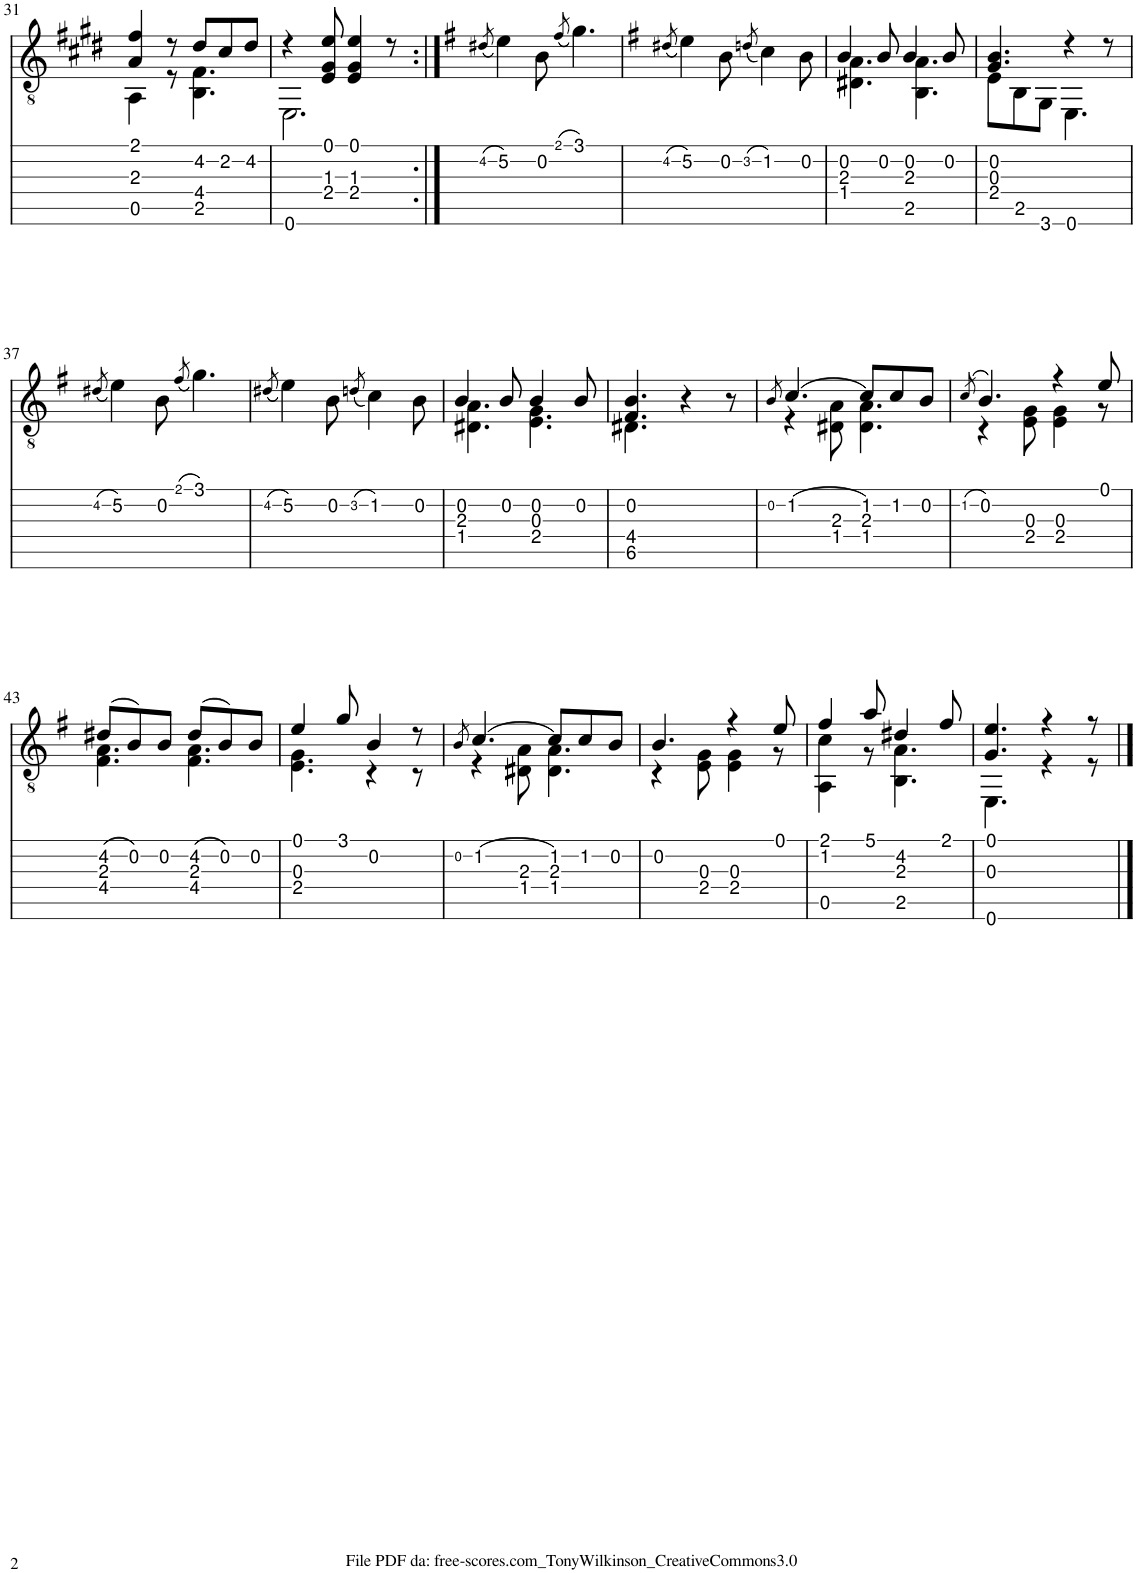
**kern	**kern
*part1	*part1
*staff2	*staff1
*I"Guitar	*
*I'Guit.	*
!!LO:PB:g=z
*	*clefGv2
*k[f#c#g#d#]	*k[f#c#g#d#]
*M6/8	*M6/8
=31	=31
*^	*^
4A 4f#	4AA	4A/ 4f#/	4AA\
8r	8r	8r	8r
8d#L	4.BB 4.F#	8d#/L	4.BB\ 4.F#\
8c#	.	8c#/	.
8d#J	.	8d#/J	.
=32	=32	=32	=32
4r	2.EE	4r	2.EE\
8E 8G# 8e	.	8E/ 8G#/ 8e/	.
4E 4G# 4e	.	4E/ 4G#/ 4e/	.
8r	.	8r	.
*v	*v	*	*
*	*v	*v
=33:|!	=33:|!
*k[f#]	*k[f#]
qd#X	(8qd#X/
4e	4e\)
8B	8B\
qf#	(8qf#/
4.g	4.g\)
=34	=34
*k[f#]	*k[f#]
qd#X	(8qd#X/
4e	4e\)
8B	8B\
qdn	(8qdn/
4c	4c\)
8B	8B\
=35	=35
*^	*^
4B	4.D#X 4.A	4B/	4.D#X\ 4.A\
8B	.	8B/	.
4B	4.BB 4.A	4B/	4.BB\ 4.A\
8B	.	8B/	.
=36	=36	=36	=36
4.G 4.B	8EL	4.G/ 4.B/	8E\L
.	8BB	.	8BB\
.	8GGJ	.	8GG\J
4r	4.EE	4r	4.EE\
8r	.	8r	.
*v	*v	*	*
*	*v	*v
!!LO:LB:g=z
=37	=37
qd#X	(8qd#X/
4e	4e\)
8B	8B\
qf#	(8qf#/
4.g	4.g\)
=38	=38
qd#X	(8qd#X/
4e	4e\)
8B	8B\
qdn	(8qdn/
4c	4c\)
8B	8B\
=39	=39
*^	*^
4B	4.D#X 4.A	4B/	4.D#X\ 4.A\
8B	.	8B/	.
4B	4.E 4.G	4B/	4.E\ 4.G\
8B	.	8B/	.
=40	=40	=40	=40
4.F# 4.B	4.D#X	4.F#/ 4.B/	4.D#X\
4r	4.ryy	4r	4.ryy
8r	.	8r	.
=41	=41	=41	=41
qB	.	8qB/	.
[4.c	4r	[4.c/	4r
.	8D#X 8A	.	8D#X\ 8A\
8cL]	4.D# 4.A	8c/L]	4.D#\ 4.A\
8c	.	8c/	.
8BJ	.	8B/J	.
=42	=42	=42	=42
qc	.	(8qc/	.
4.B	4r	4.B/)	4r
.	8E 8G	.	8E\ 8G\
4r	4E 4G	4r	4E\ 4G\
8e	8r	8e/	8r
!!LO:LB:g=z	!!
=43	=43	=43	=43
8d#XL	4.F# 4.A	(8d#X/L	4.F#\ 4.A\
8B	.	8B/)	.
8BJ	.	8B/J	.
8d#L	4.F# 4.A	(8d#/L	4.F#\ 4.A\
8B	.	8B/)	.
8BJ	.	8B/J	.
=44	=44	=44	=44
4e	4.E 4.G	4e/	4.E\ 4.G\
8g	.	8g/	.
4B	4r	4B/	4r
8r	8r	8r	8r
=45	=45	=45	=45
qB	.	8qB/	.
[4.c	4r	[4.c/	4r
.	8D#X 8A	.	8D#X\ 8A\
8cL]	4.D# 4.A	8c/L]	4.D#\ 4.A\
8c	.	8c/	.
8BJ	.	8B/J	.
=46	=46	=46	=46
4.B	4r	4.B/	4r
.	8E 8G	.	8E\ 8G\
4r	4E 4G	4r	4E\ 4G\
8e	8r	8e/	8r
=47	=47	=47	=47
4f#	4AA 4c	4f#/	4AA\ 4c\
8a	8r	8a/	8r
4d#X	4.BB 4.A	4d#X/	4.BB\ 4.A\
8f#	.	8f#/	.
=48	=48	=48	=48
4.G 4.e	4.EE	4.G/ 4.e/	4.EE\
4r	4r	4r	4r
8r	8r	8r	8r
*v	*v	*	*
*	*v	*v
==	==
*-	*-
